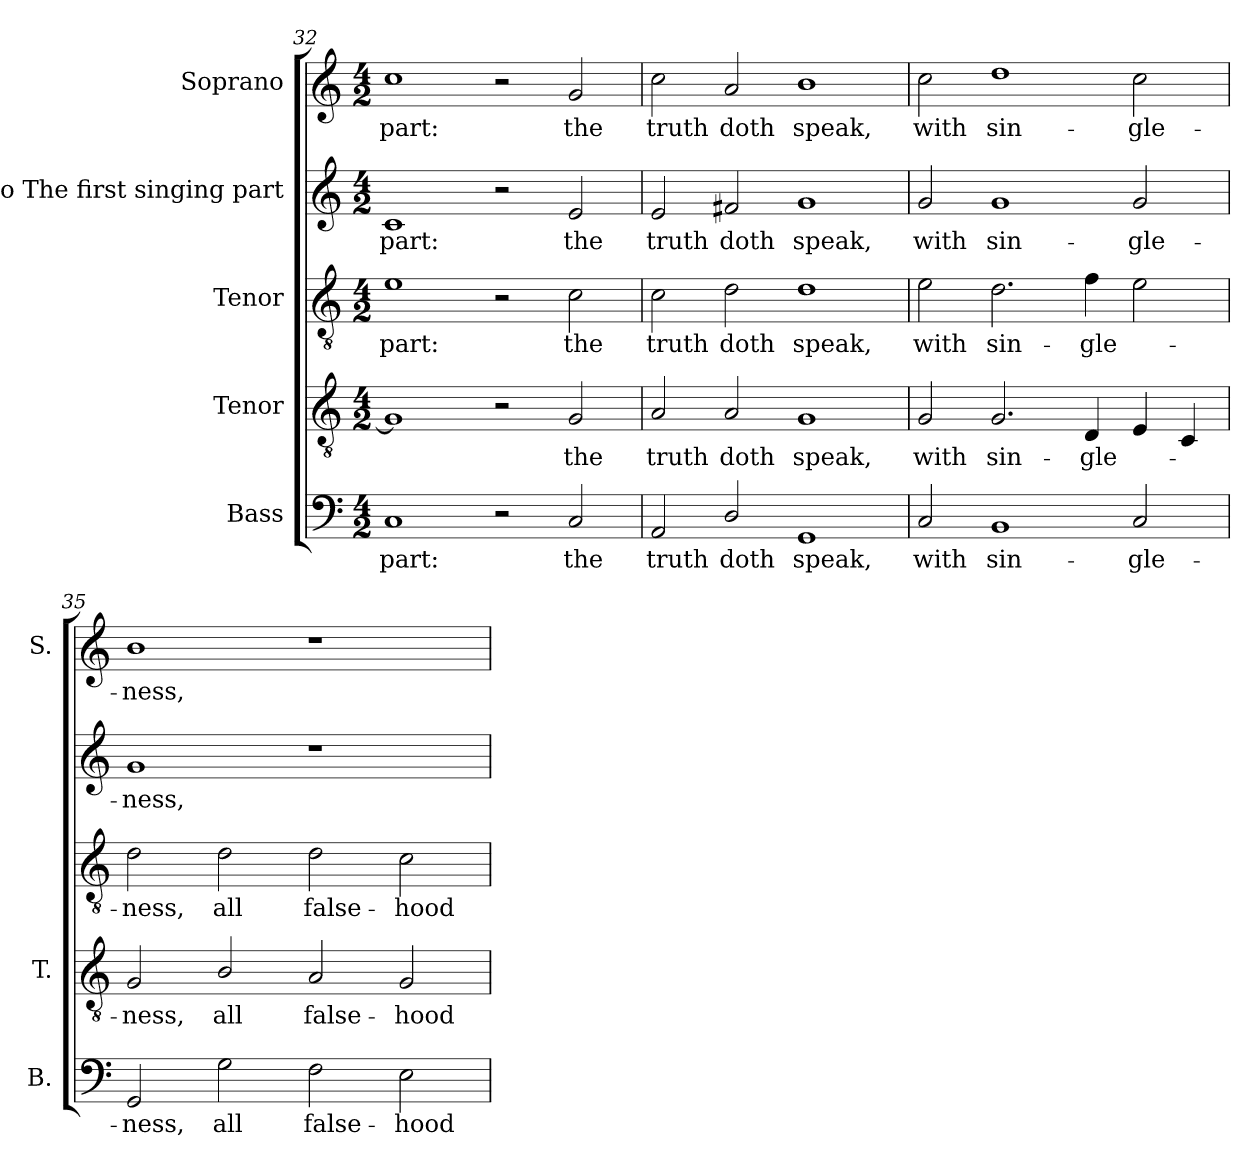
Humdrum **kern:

**kern	**text	**kern	**text	**kern	**text	**kern	**text	**kern	**text
*part5	*part5	*part4	*part4	*part3	*part3	*part2	*part2	*part1	*part1
*staff5	*staff5	*staff4	*staff4	*staff3	*staff3	*staff2	*staff2	*staff1	*staff1
*I"Bass	*	*I"Tenor	*	*I"Tenor	*	*I"Alto The first singing part	*	*I"Soprano	*
*I'B.	*	*I'T.	*	*	*	*	*	*I'S.	*
!!LO:LB:g=z
*clefF4	*	*clefGv2	*	*clefGv2	*	*clefG2	*	*clefG2	*
*	*	*ITrd7c12	*	*ITrd7c12	*	*ITrd7c12	*	*	*
*k[]	*	*k[]	*	*k[]	*	*k[]	*	*k[]	*
*C:	*	*C:	*	*C:	*	*C:	*	*C:	*
*M4/2	*	*M4/2	*	*M4/2	*	*M4/2	*	*M4/2	*
=32	=32	=32	=32	=32	=32	=32	=32	=32	=32
!	!LO:LY:b:color=#000000	!	!	!	!	!	!	!	!
!	!	!	!	!	!LO:LY:b:color=#000000	!	!	!	!
!	!	!	!	!	!	!	!LO:LY:b:color=#000000	!	!
!	!	!	!	!	!	!	!	!	!LO:LY:b:color=#000000
1Ci	-part:	1GGi]	.	1Ei	-part:	1Ci	-part:	1cci	-part:
2r	.	2r	.	2r	.	2r	.	2r	.
!	!LO:LY:b:color=#000000	!	!	!	!	!	!	!	!
!	!	!	!LO:LY:b:color=#000000	!	!	!	!	!	!
!	!	!	!	!	!LO:LY:b:color=#000000	!	!	!	!
!	!	!	!	!	!	!	!LO:LY:b:color=#000000	!	!
!	!	!	!	!	!	!	!	!	!LO:LY:b:color=#000000
2Ci/	the	2GGi/	the	2Ci\	the	2Ei/	the	2gi/	the
=33	=33	=33	=33	=33	=33	=33	=33	=33	=33
!	!LO:LY:b:color=#000000	!	!	!	!	!	!	!	!
!	!	!	!LO:LY:b:color=#000000	!	!	!	!	!	!
!	!	!	!	!	!LO:LY:b:color=#000000	!	!	!	!
!	!	!	!	!	!	!	!LO:LY:b:color=#000000	!	!
!	!	!	!	!	!	!	!	!	!LO:LY:b:color=#000000
2AAi/	truth	2AAi/	truth	2Ci\	truth	2Ei/	truth	2cci\	truth
!	!LO:LY:b:color=#000000	!	!	!	!	!	!	!	!
!	!	!	!LO:LY:b:color=#000000	!	!	!	!	!	!
!	!	!	!	!	!LO:LY:b:color=#000000	!	!	!	!
!	!	!	!	!	!	!	!LO:LY:b:color=#000000	!	!
!	!	!	!	!	!	!	!	!	!LO:LY:b:color=#000000
2Di/	doth	2AAi/	doth	2Di\	doth	2F#Xi/	doth	2ai/	doth
!	!LO:LY:b:color=#000000	!	!	!	!	!	!	!	!
!	!	!	!LO:LY:b:color=#000000	!	!	!	!	!	!
!	!	!	!	!	!LO:LY:b:color=#000000	!	!	!	!
!	!	!	!	!	!	!	!LO:LY:b:color=#000000	!	!
!	!	!	!	!	!	!	!	!	!LO:LY:b:color=#000000
1GGi	speak,	1GGi	speak,	1Di	speak,	1Gi	speak,	1bi	speak,
=34	=34	=34	=34	=34	=34	=34	=34	=34	=34
!	!LO:LY:b:color=#000000	!	!	!	!	!	!	!	!
!	!	!	!LO:LY:b:color=#000000	!	!	!	!	!	!
!	!	!	!	!	!LO:LY:b:color=#000000	!	!	!	!
!	!	!	!	!	!	!	!LO:LY:b:color=#000000	!	!
!	!	!	!	!	!	!	!	!	!LO:LY:b:color=#000000
2Ci/	with	2GGi/	with	2Ei\	with	2Gi/	with	2cci\	with
!	!LO:LY:b:color=#000000	!	!	!	!	!	!	!	!
!	!	!	!LO:LY:b:color=#000000	!	!	!	!	!	!
!	!	!	!	!	!LO:LY:b:color=#000000	!	!	!	!
!	!	!	!	!	!	!	!LO:LY:b:color=#000000	!	!
!	!	!	!	!	!	!	!	!	!LO:LY:b:color=#000000
1BBi	sin-	2.GGi/	sin-	2.Di\	sin-	1Gi	sin-	1ddi	sin-
!	!	!	!LO:LY:b:color=#000000	!	!	!	!	!	!
!	!	!	!	!	!LO:LY:b:color=#000000	!	!	!	!
.	.	4DDi/	-gle-	4Fi\	-gle-	.	.	.	.
!	!LO:LY:b:color=#000000	!	!	!	!	!	!	!	!
!	!	!	!	!	!	!	!LO:LY:b:color=#000000	!	!
!	!	!	!	!	!	!	!	!	!LO:LY:b:color=#000000
2Ci/	-gle-	4EEi/	.	2Ei\	.	2Gi/	-gle-	2cci\	-gle-
.	.	4CCi/	.	.	.	.	.	.	.
=35	=35	=35	=35	=35	=35	=35	=35	=35	=35
!	!LO:LY:b:color=#000000	!	!	!	!	!	!	!	!
!	!	!	!LO:LY:b:color=#000000	!	!	!	!	!	!
!	!	!	!	!	!LO:LY:b:color=#000000	!	!	!	!
!	!	!	!	!	!	!	!LO:LY:b:color=#000000	!	!
!	!	!	!	!	!	!	!	!	!LO:LY:b:color=#000000
2GGi/	-ness,	2GGi/	-ness,	2Di\	-ness,	1Gi	-ness,	1bi	-ness,
!	!LO:LY:b:color=#000000	!	!	!	!	!	!	!	!
!	!	!	!LO:LY:b:color=#000000	!	!	!	!	!	!
!	!	!	!	!	!LO:LY:b:color=#000000	!	!	!	!
2Gi\	all	2BBi/	all	2Di\	all	.	.	.	.
!	!LO:LY:b:color=#000000	!	!	!	!	!	!	!	!
!	!	!	!LO:LY:b:color=#000000	!	!	!	!	!	!
!	!	!	!	!	!LO:LY:b:color=#000000	!	!	!	!
2Fi\	false-	2AAi/	false-	2Di\	false-	1r	.	1r	.
!	!LO:LY:b:color=#000000	!	!	!	!	!	!	!	!
!	!	!	!LO:LY:b:color=#000000	!	!	!	!	!	!
!	!	!	!	!	!LO:LY:b:color=#000000	!	!	!	!
2Ei\	-hood	2GGi/	-hood	2Ci\	-hood	.	.	.	.
=	=	=	=	=	=	=	=	=	=
*-	*-	*-	*-	*-	*-	*-	*-	*-	*-
